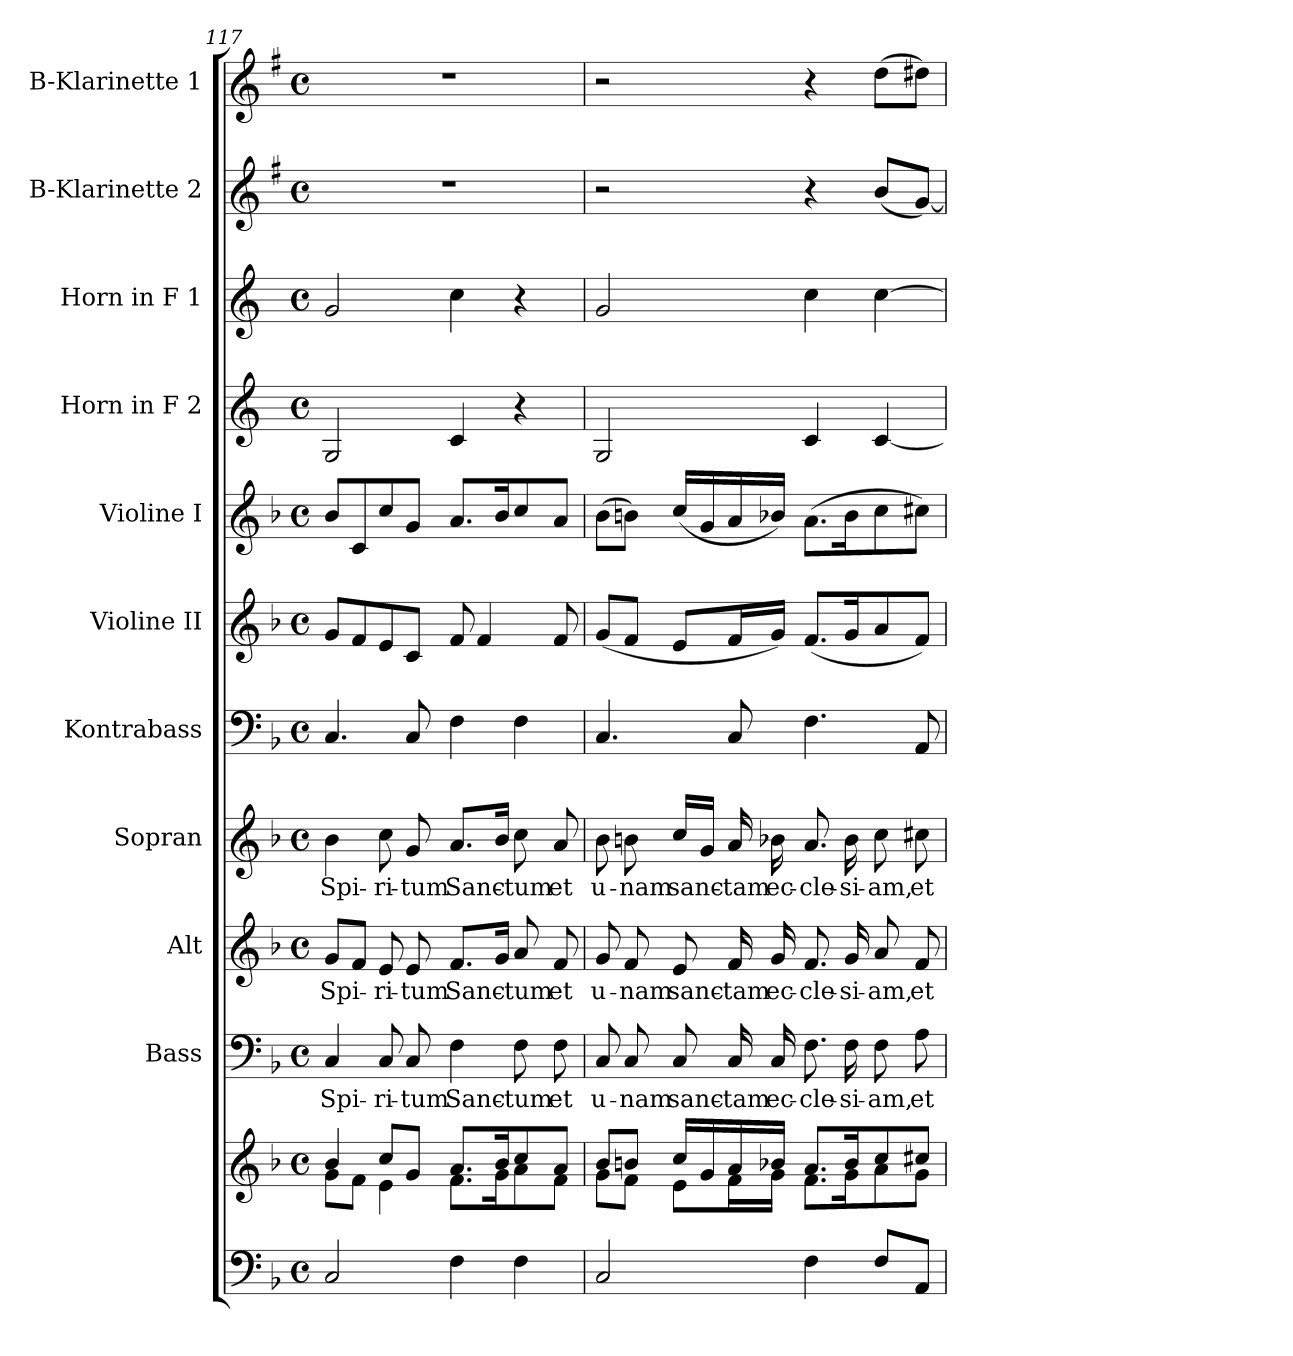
**kern	**kern	**kern	**text	**kern	**text	**kern	**text	**kern	**kern	**kern	**kern	**kern	**kern	**kern
*part11	*part11	*part10	*part10	*part9	*part9	*part8	*part8	*part7	*part6	*part5	*part4	*part3	*part2	*part1
*staff12	*staff11	*staff10	*staff10	*staff9	*staff9	*staff8	*staff8	*staff7	*staff6	*staff5	*staff4	*staff3	*staff2	*staff1
*	*	*I"Bass	*	*I"Alt	*	*I"Sopran	*	*I"Kontrabass	*I"Violine II	*I"Violine I	*I"Horn in F 2	*I"Horn in F 1	*I"B-Klarinette 2	*I"B-Klarinette 1
*	*	*I'B.	*	*I'A.	*	*I'S.	*	*I'Kb.	*I'Vl. II	*I'Vl. I	*	*	*I'B Kl. 2	*I'B Kl. 1
*clefF4	*clefG2	*clefF4	*	*clefG2	*	*clefG2	*	*clefF4	*clefG2	*clefG2	*clefG2	*clefG2	*clefG2	*clefG2
*	*	*	*	*	*	*	*	*ITrd7c12	*	*	*ITrd4c7	*ITrd4c7	*ITrd1c2	*ITrd1c2
*k[b-]	*k[b-]	*k[b-]	*	*k[b-]	*	*k[b-]	*	*k[b-]	*k[b-]	*k[b-]	*k[b-]	*k[b-]	*k[b-]	*k[b-]
*F:	*F:	*F:	*	*F:	*	*F:	*	*F:	*F:	*F:	*F:	*F:	*F:	*F:
*M4/4	*M4/4	*M4/4	*	*M4/4	*	*M4/4	*	*M4/4	*M4/4	*M4/4	*M4/4	*M4/4	*M4/4	*M4/4
*met(c)	*met(c)	*met(c)	*	*met(c)	*	*met(c)	*	*met(c)	*met(c)	*met(c)	*met(c)	*met(c)	*met(c)	*met(c)
=117	=117	=117	=117	=117	=117	=117	=117	=117	=117	=117	=117	=117	=117	=117
*	*^	*	*	*	*	*	*	*	*	*	*	*	*	*
!	!	!	!	!LO:LY:b	!	!LO:LY:b	!	!LO:LY:b	!	!	!	!	!	!	!
2C/	4b-/	8g\L	4C/	Spi-	8g/L	Spi-	4b-\	Spi-	4.CC/	8g/L	8b-/L	2C/	2c/	1r	1r
.	.	8f\J	.	.	8f/J	.	.	.	.	8f/	8c/	.	.	.	.
!	!	!	!	!LO:LY:b	!	!LO:LY:b	!	!LO:LY:b	!	!	!	!	!	!	!
.	8cc/L	4e\	8C/	-ri-	8e/	-ri-	8cc\	-ri-	.	8e/	8cc/	.	.	.	.
!	!	!	!	!LO:LY:b	!	!LO:LY:b	!	!LO:LY:b	!	!	!	!	!	!	!
.	8g/J	.	8C/	-tum	8e/	-tum	8g/	-tum	8CC/	8c/J	8g/J	.	.	.	.
!	!	!	!	!LO:LY:b	!	!LO:LY:b	!	!LO:LY:b	!	!	!	!	!	!	!
4F\	8.a/L	8.f\L	4F\	Sanc-	8.f/L	Sanc-	8.a/L	Sanc-	4FF\	8f/	8.a/L	4F/	4f\	.	.
.	.	.	.	.	.	.	.	.	.	4f/	.	.	.	.	.
.	16b-/k	16g\k	.	.	16g/Jk	.	16b-/Jk	.	.	.	16b-/k	.	.	.	.
!	!	!	!	!LO:LY:b	!	!LO:LY:b	!	!LO:LY:b	!	!	!	!	!	!	!
4F\	8cc/	8a\	8F\	-tum	8a/	-tum	8cc\	-tum	4FF\	.	8cc/	4r	4r	.	.
!	!	!	!	!LO:LY:b	!	!LO:LY:b	!	!LO:LY:b	!	!	!	!	!	!	!
.	8a/J	8f\J	8F\	et	8f/	et	8a/	et	.	8f/	8a/J	.	.	.	.
=118	=118	=118	=118	=118	=118	=118	=118	=118	=118	=118	=118	=118	=118	=118	=118
!	!	!	!	!LO:LY:b	!	!LO:LY:b	!	!LO:LY:b	!	!	!	!	!	!	!
2C/	8b-/L	8g\L	8C/	u-	8g/	u-	8b-\	u-	4.CC/	(<8g/L	(>8b-\L	2C/	2c/	2r	2r
!	!	!	!	!LO:LY:b	!	!LO:LY:b	!	!LO:LY:b	!	!	!	!	!	!	!
.	8bn/J	8f\J	8C/	-nam	8f/	-nam	8bn\	-nam	.	8f/J	8bn\J)	.	.	.	.
!	!	!	!	!LO:LY:b	!	!LO:LY:b	!	!LO:LY:b	!	!	!	!	!	!	!
.	16cc/LL	8e\L	8C/	sanc-	8e/	sanc-	16cc/LL	sanc-	.	8e/L	(<16cc/LL	.	.	.	.
.	16g/	.	.	.	.	.	16g/JJ	.	.	.	16g/	.	.	.	.
!	!	!	!	!LO:LY:b	!	!LO:LY:b	!	!LO:LY:b	!	!	!	!	!	!	!
.	16a/	16f\L	16C/	-tam	16f/	-tam	16a/	-tam	8CC/	16f/L	16a/	.	.	.	.
!	!	!	!	!LO:LY:b	!	!LO:LY:b	!	!LO:LY:b	!	!	!	!	!	!	!
.	16b-X/JJ	16g\JJ	16C/	ec-	16g/	ec-	16b-X\	ec-	.	16g/JJ)	16b-X/JJ)	.	.	.	.
!	!	!	!	!LO:LY:b	!	!LO:LY:b	!	!LO:LY:b	!	!	!	!	!	!	!
4F\	8.a/L	8.f\L	8.F\	-cle-	8.f/	-cle-	8.a/	-cle-	4.FF\	(<8.f/L	(>8.a\L	4F/	4f\	4r	4r
!	!	!	!	!LO:LY:b	!	!LO:LY:b	!	!LO:LY:b	!	!	!	!	!	!	!
.	16b-/k	16g\k	16F\	-si-	16g/	-si-	16b-\	-si-	.	16g/k	16b-\k	.	.	.	.
!	!	!	!	!LO:LY:b	!	!LO:LY:b	!	!LO:LY:b	!	!	!	!	!	!	!
8F/L	8cc/	8a\	8F\	-am,	8a/	-am,	8cc\	-am,	.	8a/	8cc\	[4F/	[4f\	(<8a/L	(>8cc\L
!	!	!	!	!LO:LY:b	!	!LO:LY:b	!	!LO:LY:b	!	!	!	!	!	!	!
8AA/J	8cc#X/J	8g\J	8A\	et	8f/	et	8cc#X\	et	8AAA/	8f/J)	8cc#X\J)	.	.	[8f/J)	8cc#X\J)
*	*v	*v	*	*	*	*	*	*	*	*	*	*	*	*	*
=	=	=	=	=	=	=	=	=	=	=	=	=	=	=
*-	*-	*-	*-	*-	*-	*-	*-	*-	*-	*-	*-	*-	*-	*-
